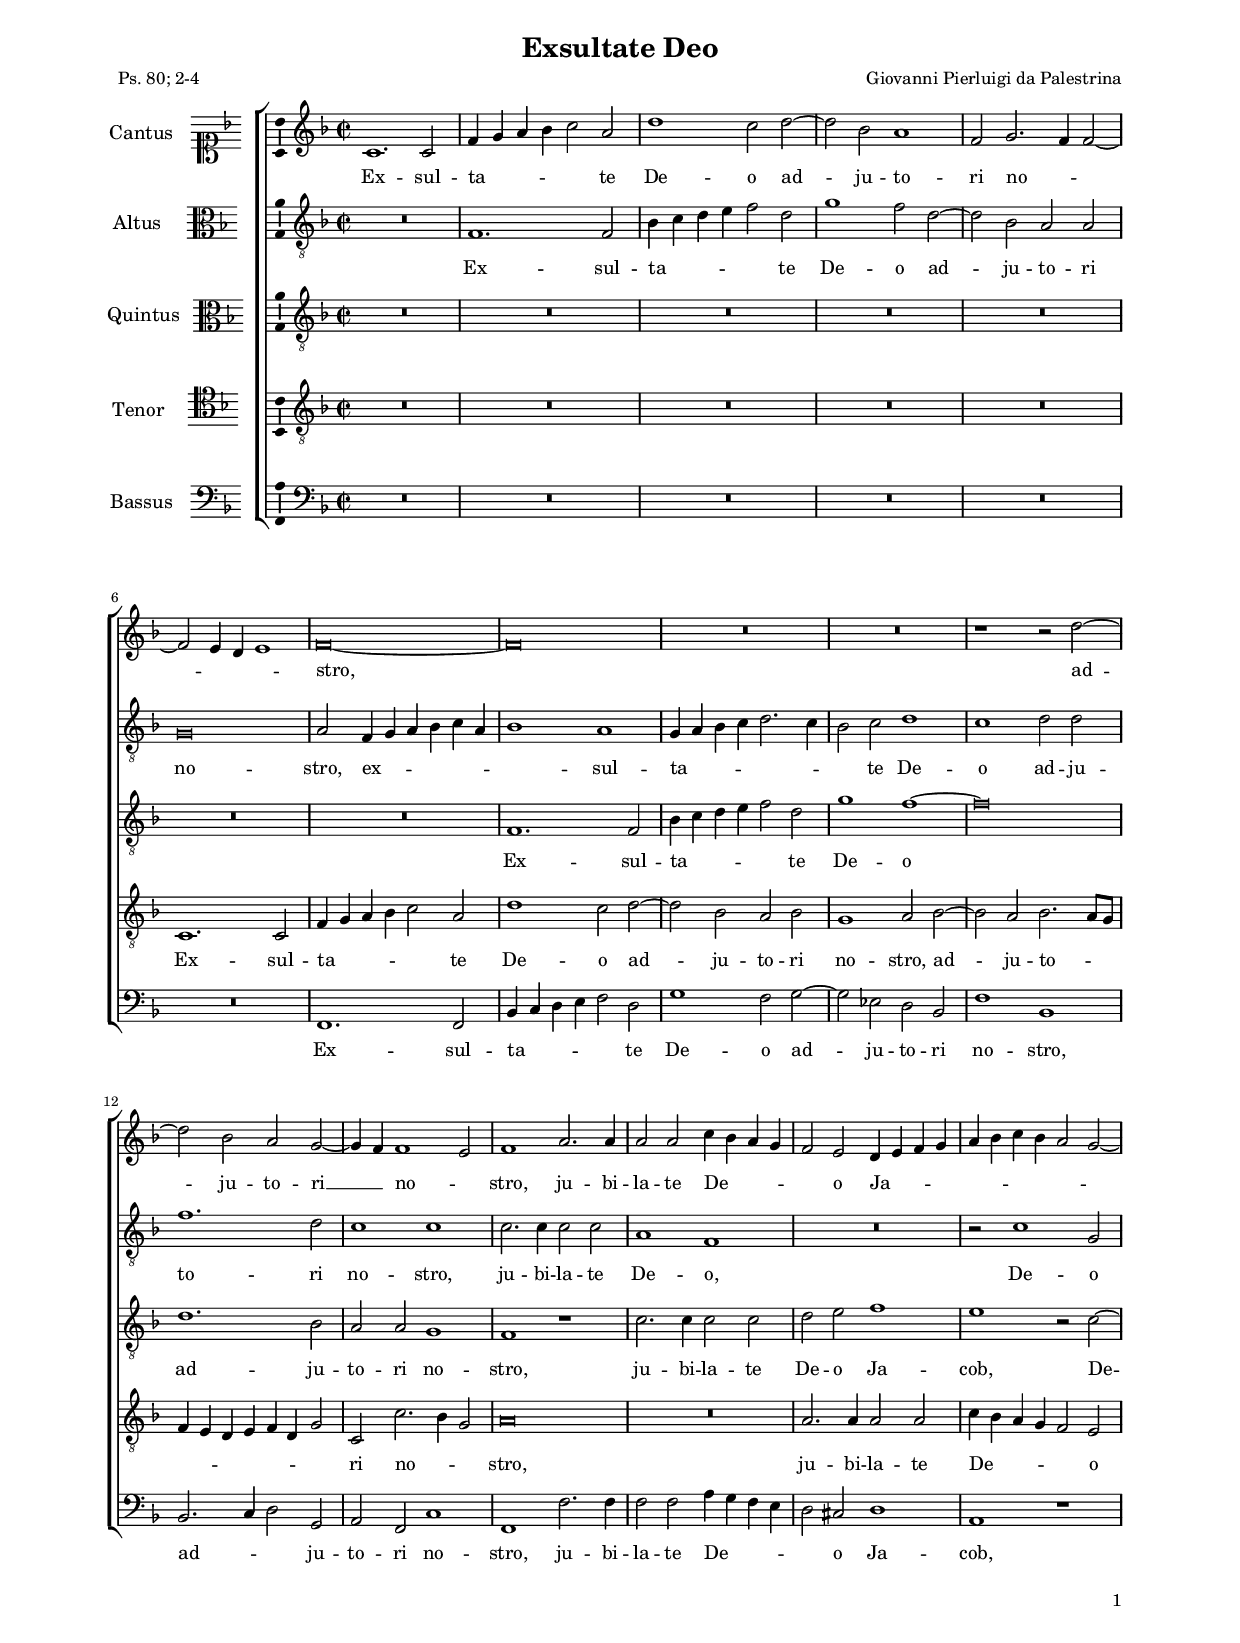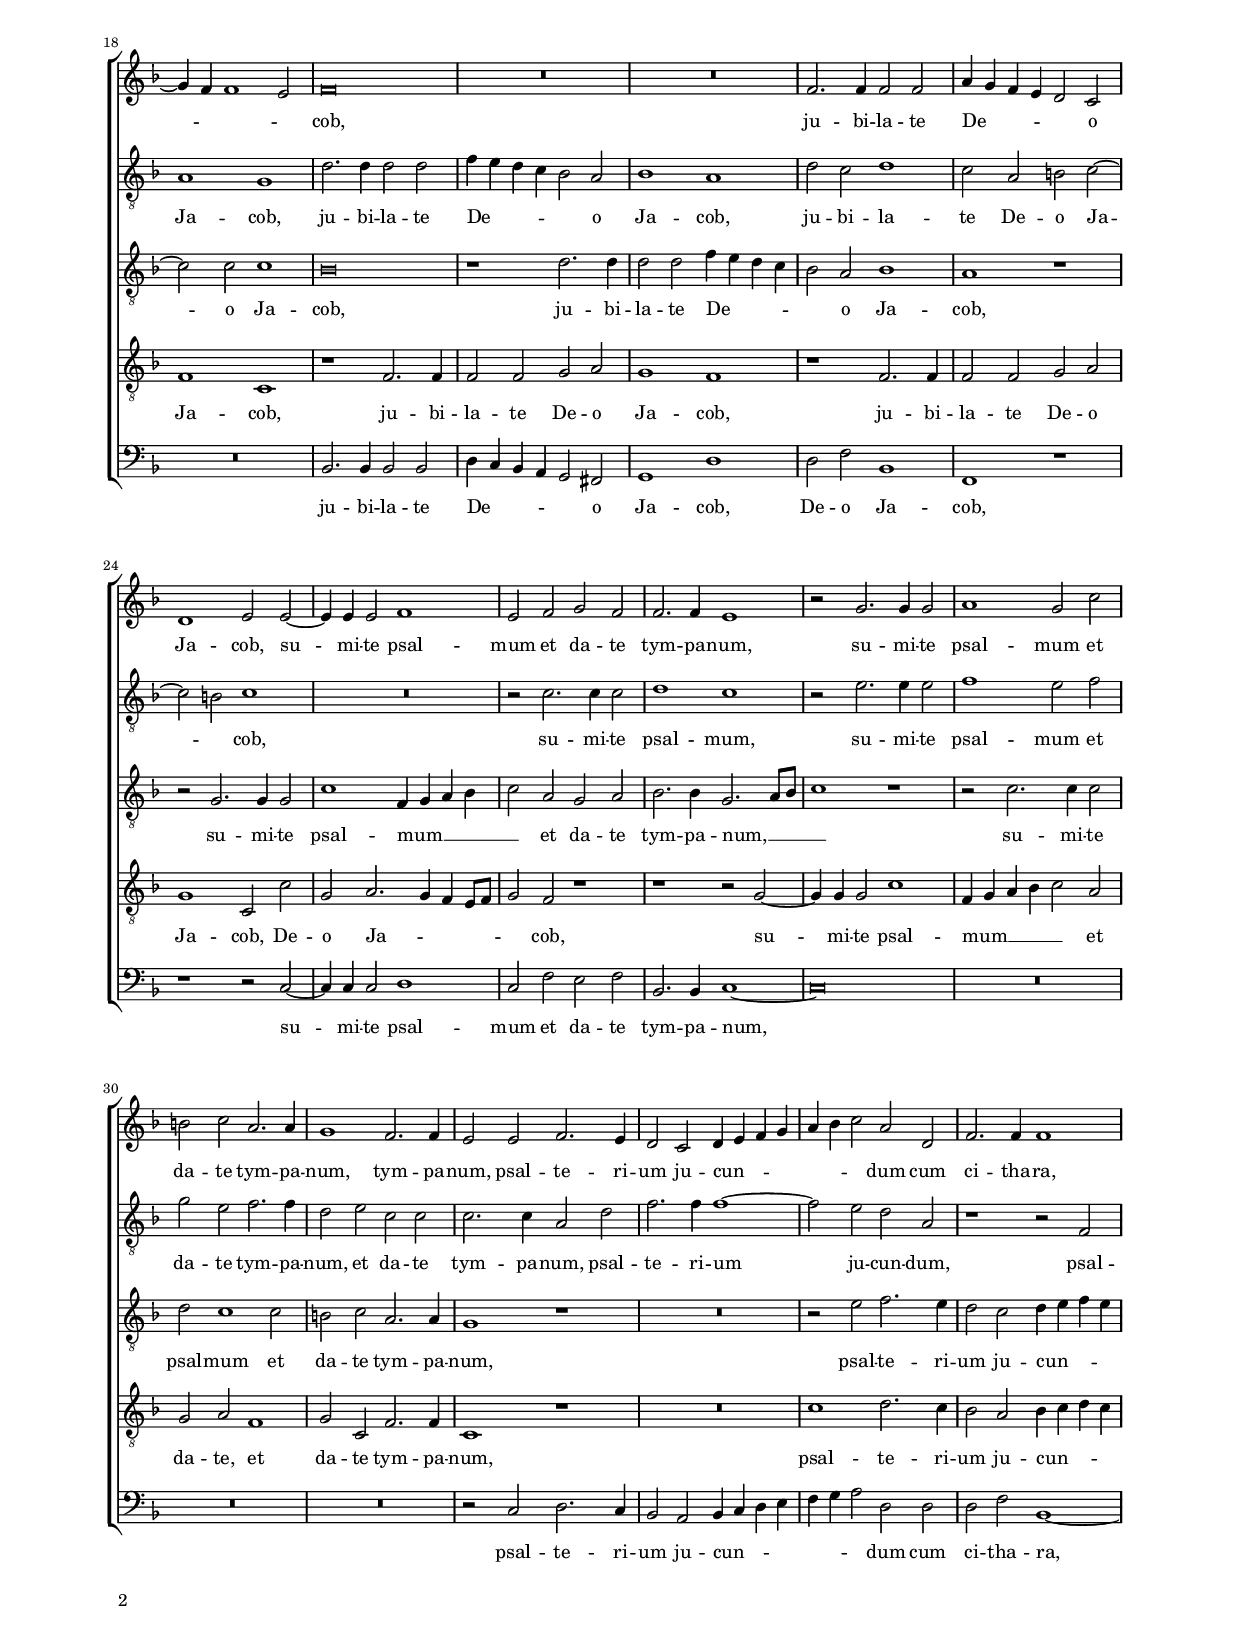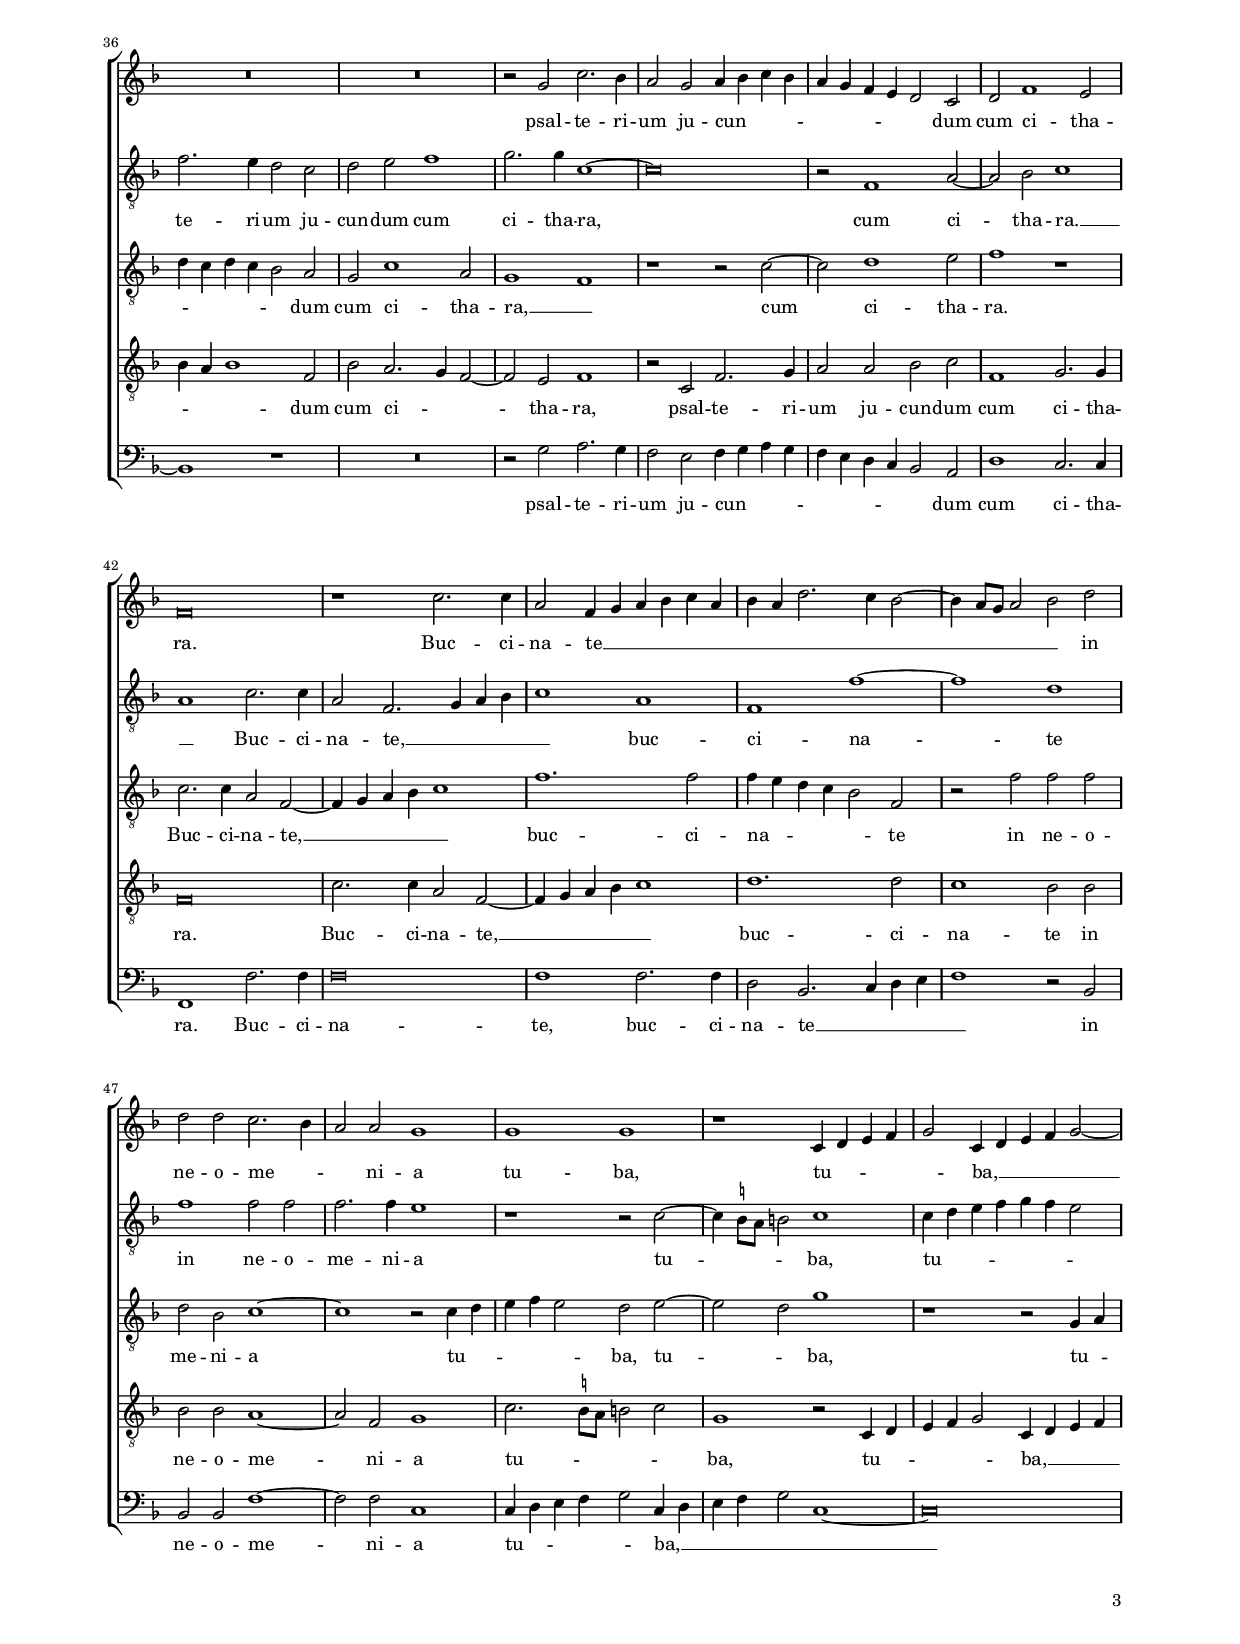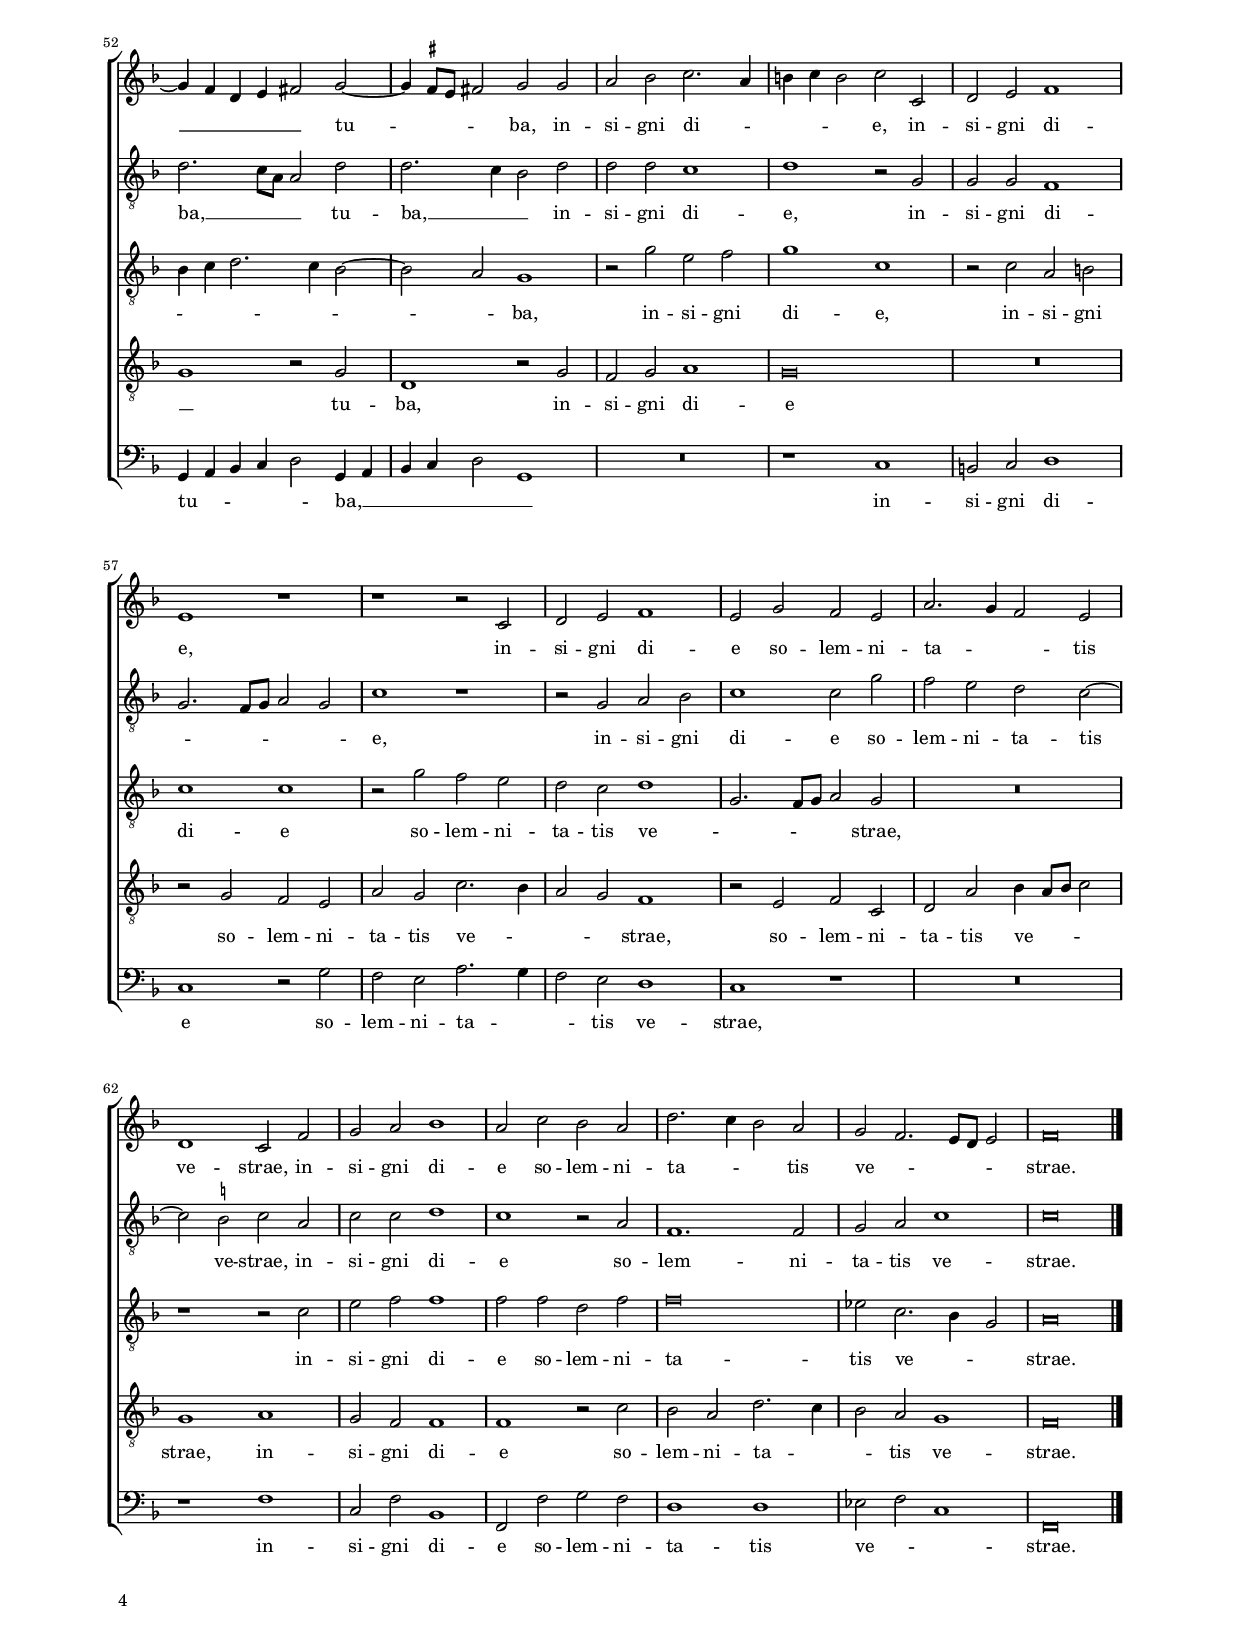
\header
{
	title="Exsultate Deo"
	composer="Giovanni Pierluigi da Palestrina"
	poet="Ps. 80; 2-4"
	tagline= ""
}

\version "2.24.1"
\include "deutsch.ly"
#(set-global-staff-size 15)
% #(set-default-paper-size "letter")
#(ly:set-option 'point-and-click #f)


\paper
	{
	top-margin = 1.8 \cm
	bottom-margin = 1.2 \cm
	left-margin = 2 \cm
	right-margin = 2 \cm
	ragged-bottom = ##f
	ragged-last-bottom = ##f
	print-page-number = ##f
	system-system-spacing = #'((basic-distance . 17) (minimum-distance . 14) (padding . 7) (strechability . 150))
	oddFooterMarkup=\markup   \fill-line { "" \fromproperty #'page:page-number-string }
	evenFooterMarkup=\markup  \fill-line { \fromproperty #'page:page-number-string "" }
	last-bottom-spacing = #'((basic-distance . 12) (minimum-distance . 7) (padding . 4))
	systems-per-page = 3
	page-count = 4
%	min-systems-per-page = 3
	markup-system-spacing.basic-distance = #12
%	print-all-headers = ##t
%	print-first-page-number = ##t
%	first-page-number = 1
	}

	
global = {
	\key f \major
	\time 2/2 \set Score.measureLength = #(ly:make-moment 2/1)
	\skip 1*2*67 \bar "|."
	}

	ficta = { \once \set suggestAccidentals = ##t }

	forget = #(define-music-function (music) (ly:music?) #{
		\accidentalStyle forget
		$music
		\accidentalStyle default
		#})


incipitcantus = \markup { \score {
	{
	\set Staff.instrumentName = \markup { \fontsize #1 "Cantus" }
	\key f \major
	\clef soprano
	s4 \bar ""
	}
	\layout  {
	raggedright = ##t
	indent = 1.6 \cm
	line-width = 2.2\cm
	\context { \Staff \remove Time_signature_engraver }
	\override Staff.Clef.Y-extent = #'(0 . 0)
	}} \hspace #1 }

      
incipitaltus = \markup { \score {
	{
	\set Staff.instrumentName = \markup { \fontsize #1 "Altus" }
	\key f \major
	\clef alto
	s4 \bar ""
	}
	\layout  {
	raggedright = ##t
	indent = 1.6 \cm
	line-width = 2.2\cm
	\context { \Staff \remove Time_signature_engraver }
	\override Staff.Clef.Y-extent = #'(0 . 0)
	}} \hspace #1 }
      
      
incipitquintus = \markup { \score {
	{
	\set Staff.instrumentName = \markup { \fontsize #1 "Quintus" }
	\key f \major
	\clef alto
	s4 \bar ""
	}
	\layout  {
	raggedright = ##t
	indent = 1.6 \cm
	line-width = 2.2\cm
	\context { \Staff \remove Time_signature_engraver }
	\override Staff.Clef.Y-extent = #'(0 . 0)
	}} \hspace #1 }


incipittenor = \markup { \score {
	{
	\set Staff.instrumentName = \markup { \fontsize #1 "Tenor" }
	\key f \major
	\clef tenor
	s4 \bar ""
	}
	\layout  {
	raggedright = ##t
	indent = 1.6 \cm
	line-width = 2.2\cm
	\context { \Staff \remove Time_signature_engraver }
	\override Staff.Clef.Y-extent = #'(0 . 0)
	}} \hspace #1 }
      
      
incipitbassus = \markup { \score {
	{
	\set Staff.instrumentName = \markup { \fontsize #1 "Bassus" }
	\key f \major
	\clef bass
	s4 \bar ""
	}
	\layout  {
	raggedright = ##t
	indent = 1.6 \cm
	line-width = 2.2\cm
	\context { \Staff \remove Time_signature_engraver }
	\override Staff.Clef.Y-extent = #'(0 . 0)
	}} \hspace #1 }


cantus =  \relative c''
	{
	c,1. c2
	f4 g a b c2 a
	d1 c2 d~
	d2 b a1
%5
	f2 g2. f4 f2~ |
	f2 e4 d e1
	f\breve~
	f\breve
	R\breve
%10
	R\breve |
	r1 r2 d'~
	d2 b a g~
	g4 f f1 e2
	f1 a2. a4
%15
	a2 a c4 b a g |
	f2 e d4 e f g
	a4 b c b a2 g~
	g4 f f1 e2
	f\breve
%20
	R\breve |
	R\breve
	f2. f4 f2 f
	a4 g f e d2 c
	d1 e2 e~
%25
	e4 e e2 f1 |
	e2 f g f
	f2. f4 e1
	r2 g2. g4 g2
	a1 g2 c
%30
	h2 c a2. a4 |
	g1 f2. f4
	e2 e f2. e4
	d2 c d4 e f g
	a4 b c2 a d,
%35
	f2. f4 f1 |
	R\breve
	R\breve
	r2 g c2. b4
	a2 g a4 b c b
%40
	a4 g f e d2 c |
	d2 f1 e2
	f\breve
	r1 c'2. c4
	a2 f4 g a b c a
%45
	b4 a d2. c4 b2~ |
	b4 a8 g a2 b d
	d2 d c2. b4
	a2 a g1
	g1 g
%50
	r1 c,4 d e f |
	g2 c,4 d e f g2~
	g4 f d e fis2 g~
	g4 \ficta fis8 e fis!2 g g
	a2 b c2. a4
%55
	h4 c h2 c2 c, |
	d2 e f1
	e1 r
	r1 r2 c
	d2 e f1
%60
	e2 g f e |
	a2. g4 f2 e
	d1 c2 f
	g2 a b1
	a2 c b a
%65
	d2. c4 b2 a |
	g2 f2. e8 d e2
	f\breve |
	}


altus =  \relative c'
	{
	R\breve
	f,1. f2
	b4 c d e f2 d
	g1 f2 d~
%5
	d2 b a a |
	g\breve
	a2 f4 g a b c a
	b1 a
	g4 a b c d2. c4
%10
	b2 c d1 |
	c1 d2 d
	f1. d2
	c1 c
	c2. c4 c2 c
%15
	a1 f |
	R\breve
	r2 c'1 g2
	a1 g
	d'2. d4 d2 d
%20
	f4 e d c b2 a |
	b1 a
	d2 c d1
	c2 a h c~
	c2 h c1
%25
	R\breve |
	r2 c2. c4 c2
	d1 c
	r2 e2. e4 e2
	f1 e2 f
%30
	g2 e f2. f4 |
	d2 e c c
	c2. c4 a2 d
	f2. f4 f1~
	f2 e d a
%35
	r1 r2 f |
	f'2. e4 d2 c
	d2 e f1
	g2. g4 c,1~
	c\breve
%40
	r2 f,1 a2~ |
	a2 b c1
	a1 c2. c4
	a2 f2. g4 a b
	c1 a
%45
	f1 f'~ |
	f1 d
	f1 f2 f
	f2. f4 e1
	r1 r2 c~
%50
	c4 \stemDown \ficta h8 a \stemNeutral h!2 c1 |
	c4 d e f g f e2
	d2. c8 a a2 d
	d2. c4 b2 d
	d2 d c1
%55
	d1 r2 g, |
	g2 g f1
	g2. f8 g a2 g
	c1 r
	r2 g a b
%60
	c1 c2 g' |
	f2 e d c~
	c2 \ficta h c a
	c2 c d1
	c1 r2 a
%65
	f1. f2 |
	g2 a c1
	c\breve |
	}


quintus =  \relative c'
	{
	R\breve
	R\breve
	R\breve
	R\breve
%5
	R\breve |
	R\breve
	R\breve
	f,1. f2
	b4 c d e f2 d
%10
	g1 f~ |
	f\breve
	d1. b2
	a2 a g1
	f1 r
%15
	c'2. c4 c2 c |
	d2 e f1
	e1 r2 c~
	c2 c c1
	b\breve
%20
	r1 d2. d4 |
	d2 d f4 e d c
	b2 a b1
	a1 r
	r2 g2. g4 g2
%25
	c1 f,4 g a b |
	c2 a g a
	b2. b4 g2. a8 b
	c1 r
	r2 c2. c4 c2
%30
	d2 c1 c2 |
	h2 c a2. a4
	g1 r
	R\breve
	r2 e' f2. e4
%35
	d2 c d4 e f e |
	d4 c d c b2 a
	g2 c1 a2
	g1 f
	r1 r2 c'~
%40
	c2 d1 e2 |
	f1 r
	c2. c4 a2 f~
	f4 g a b c1
	f1. f2
%45
	f4 e d c b2 f |
	r2 f' f f
	d2 b c1~
	c1 r2 c4 d
	e4 f e2 d e~
%50
	e2 d g1 |
	r1 r2 g,4 a
	b4 c d2. c4 b2~
	b2 a g1
	r2 g' e f |
%55
	g1 c, |
	r2 c a h
	c1 c
	r2 g' f e
	d2 c d1 |
%60
	g,2. f8 g a2 g |	
	R\breve
	r1 r2 c
	e2 f f1
	f2 f d f
%65
	f\breve |
	es2 c2. b4 g2
	a\breve |
	}


tenor  =  \relative c'
	{
	R\breve
	R\breve
	R\breve
	R\breve
%5
	R\breve |
	c,1. c2
	f4 g a b c2 a
	d1 c2 d~
	d2 b a b
%10
	g1 a2 b~ |
	b2 a b2. a8 g
	f4 e d e f d g2
	c,2 c'2. b4 g2
	a\breve
%15
	R\breve |
	a2. a4 a2 a
	c4 b a g f2 e
	f1 c
	r1 f2. f4
%20
	f2 f g a |
	g1 f
	r1 f2. f4
	f2 f g a
	g1 c,2 c'
%25
	g2 a2. g4 f e8 f |
	g2 f r1
	r1 r2 g~
	g4 g g2 c1
	f,4 g a b c2 a
%30
	g2 a f1 |
	g2 c, f2. f4
	c1 r
	R\breve
	c'1 d2. c4
%35
	b2 a b4 c d c |
	b4 a b1 f2
	b2 a2. g4 f2~
	f2 e f1
	r2 c f2. g4
%40
	a2 a b c |
	f,1 g2. g4
	f\breve
	c'2. c4 a2 f~
	f4 g a b c1
%45
	d1. d2 |
	c1 b2 b
	b2 b a1~
	a2 f g1
	c2. \stemDown \ficta h8 a \stemNeutral h!2 c
%50
	g1 r2 c,4 d |
	e4 f g2 c,4 d e f
	g1 r2 g
	d1 r2 g
	f2 g a1
%55
	g\breve |
	R\breve
	r2 g f e
	a2 g c2. b4
	a2 g f1
%60
	r2 e f c |
	d2 a' b4 a8 b c2
	g1 a
	g2 f f1
	f1 r2 c'
%65
	b2 a d2. c4 |
	b2 a g1
	f\breve |
	}


bassus  =  \relative c
	{
	R\breve
	R\breve
	R\breve
	R\breve
%5
	R\breve |
	R\breve
	f,1. f2
	b4 c d e f2 d
	g1 f2 g~
%10
	g2 es d b |
	f'1 b,
	b2. c4 d2 g,
	a2 f c'1
	f,1 f'2. f4
%15
	f2 f a4 g f e |
	d2 cis d1
	a1 r
	R\breve
	b2. b4 b2 b
%20
	d4 c b a g2 fis |
	g1 d'
	d2 f b,1
	f1 r
	r1 r2 c'~
%25
	c4 c c2 d1 |
	c2 f e f
	b,2. b4 c1~
	c\breve
	R\breve
%30
	R\breve |
	R\breve
	r2 c d2. c4
	b2 a b4 c d e
	f4 g a2 d, d
%35
	d2 f b,1~ | 
	b1 r
	R\breve
	r2 g' a2. g4
	f2 e f4 g a g
%40
	f4 e d c b2 a |
	d1 c2. c4
	f,1 f'2. f4
	f\breve
	f1 f2. f4
%45
	d2 b2. c4 d e |
	f1 r2 b,
	b2 b f'1~
	f2 f c1
	c4 d e f g2 c,4 d
%50
	e4 f g2 c,1~ |
	c\breve
	g4 a b c d2 g,4 a
	b4 c d2 g,1
	R\breve
%55
	r1 c |
	h2 c d1
	c1 r2 g'
	f2 e a2. g4
	f2 e d1
%60
	c1 r |
	R\breve
	r1 f
	c2 f b,1
	f2 f' g f
%65
	d1 d |
	es2 f c1
	f,\breve |
	}


lyricscantus = \lyricmode {
	Ex -- sul -- ta -- _ _ _ _ te De -- o ad -- ju -- to -- ri no -- _ _ _ _ _ stro,
	ad -- ju -- to -- ri __ _ no -- _ stro,
	ju -- bi -- la -- te De -- _ _ _ _ o Ja -- _ _ _ _ _ _ _ _ _ _ _ _ cob,
	ju -- bi -- la -- te De -- _ _ _ _ o Ja -- cob,
	su -- mi -- te psal -- mum
	et da -- te tym -- pa -- num,
	su -- mi -- te psal -- mum	
	et da -- te tym -- pa -- num,
	tym -- pa -- num,
	psal -- te -- ri -- um ju -- cun -- _ _ _ _ _ _ dum
	cum ci -- tha -- ra,
	psal -- te -- ri -- um ju -- cun -- _ _ _ _ _ _ _ _ dum
	cum ci -- tha -- ra.
	Buc -- ci -- na -- te __ _ _ _ _ _ _ _ _ _ _ _ _ _ _ 
	in ne -- o -- me -- _ _ ni -- a tu -- ba,
	tu -- _ _ _ _ ba, __ _ _ _ _ _ _ _ _
	tu -- _ _ _ ba,
	in -- si -- gni di -- _ _ _ _ e,
	in -- si -- gni di -- e,
	in -- si -- gni di -- e
	so -- lem -- ni -- ta -- _ _ tis ve -- strae,
	in -- si -- gni di -- e
	so -- lem -- ni -- ta -- _ _ tis ve -- _ _ _ _ strae.
	}


lyricsaltus = \lyricmode {
	Ex -- sul -- ta -- _ _ _ _ te De -- o ad -- ju -- to -- ri no -- stro,
	ex -- _ _ _ _ _ _ sul -- ta -- _ _ _ _ _ _ te De -- o ad -- ju -- to -- ri no -- stro,
	ju -- bi -- la -- te De -- o,
	De -- o Ja -- cob,
	ju -- bi -- la -- te De -- _ _ _ _ o Ja -- cob,
	ju -- bi -- la -- te De -- o Ja -- _ cob,
	su -- mi -- te psal -- mum,
	su -- mi -- te psal -- mum
	et da -- te tym -- pa -- num,
	et da -- te tym -- pa -- num,
	psal -- te -- ri -- um ju -- cun -- dum,
	psal -- te -- ri -- um ju -- cun -- dum
	cum ci -- tha -- ra,
	cum ci -- tha -- ra. __ _ 
	Buc -- ci -- na -- te, __ _ _ _ _ 
	buc -- ci -- na -- te
	in ne -- o -- me -- ni -- a tu -- _ _ _ ba,
	tu -- _ _ _ _ _ _ ba, __ _ _ _
	tu -- ba, __ _ _
	in -- si -- gni di -- e,
	in -- si -- gni di -- _ _ _ _ _ e,
	in -- si -- gni di -- e
	so -- lem -- ni -- ta -- tis ve -- strae,
	in -- si -- gni di -- e
	so -- lem -- ni -- ta -- tis ve -- strae.
	}


lyricsquintus = \lyricmode {
	Ex -- sul -- ta -- _ _ _ _ te De -- o ad -- ju -- to -- ri no -- stro,
	ju -- bi -- la -- te De -- o Ja -- cob,
	De -- o Ja -- cob,
	ju -- bi -- la -- te De -- _ _ _ _ o Ja -- cob,
	su -- mi -- te psal -- mum __ _ _ _ _
	et da -- te tym -- pa -- num, __ _ _ _
	su -- mi -- te psal -- mum
	et da -- te tym -- pa -- num,
	psal -- te -- ri -- um ju -- cun -- _ _ _ _ _ _ _ _ dum
	cum ci -- tha -- ra, __ _
	cum ci -- tha -- ra.
	Buc -- ci -- na -- te, __ _ _ _ _
	buc -- ci -- na -- _ _ _ _ te
	in ne -- o -- me -- ni -- a tu -- _ _ _ _ ba,
	tu -- _ ba,
	tu -- _ _ _ _ _ _ _ ba,
	in -- si -- gni di -- e,
	in -- si -- gni di -- e
	so -- lem -- ni -- ta -- tis ve -- _ _ _ _ strae,
	in -- si -- gni di -- e
	so -- lem -- ni -- ta -- tis ve -- _ _ strae.
	}


lyricstenor = \lyricmode {
	Ex -- sul -- ta -- _ _ _ _ te De -- o ad -- ju -- to -- ri no -- stro,
	ad -- ju -- to -- _ _ _ _ _ _ _ _ _ ri no -- _ _ stro,
	ju -- bi -- la -- te De -- _ _ _ _ o Ja -- cob,
	ju -- bi -- la -- te De -- o Ja -- cob,
	ju -- bi -- la -- te De -- o Ja -- cob,
	De -- o Ja -- _ _ _ _ _ cob,
	su -- mi -- te psal -- mum __ _ _ _ _
	et da -- te,
	et da -- te tym -- pa -- num,
	psal -- te -- ri -- um ju -- cun -- _ _ _ _ _ _ dum
	cum ci -- _ _ tha -- ra,
	psal -- te -- ri -- um ju -- cun -- dum
	cum ci -- tha -- ra.
	Buc -- ci -- na -- te, __ _ _ _ _
	buc -- ci -- na -- te
	in ne -- o -- me -- ni -- a tu -- _ _ _ _ ba,
	tu -- _ _ _ _ ba, __ _ _ _ _
	tu -- ba,
	in -- si -- gni di -- e
	so -- lem -- ni -- ta -- tis ve -- _ _ _ strae,
	so -- lem -- ni -- ta -- tis ve -- _ _ _ strae,
	in -- si -- gni di -- e
	so -- lem -- ni -- ta -- _ _ tis ve -- strae.
	}


lyricsbassus = \lyricmode {
	Ex -- sul -- ta -- _ _ _ _ te De -- o ad -- ju -- to -- ri no -- stro,
	ad -- _ _ ju -- to -- ri no -- stro,
	ju -- bi -- la -- te De -- _ _ _ _ o Ja -- cob,
	ju -- bi -- la -- te De -- _ _ _ _ o Ja -- cob,
	De -- o Ja -- cob,
	su -- mi -- te psal -- mum et da -- te tym -- pa -- num,
	psal -- te -- ri -- um ju -- cun -- _ _ _ _ _ _ dum cum ci -- tha -- ra,
	psal -- te -- ri -- um ju -- cun -- _ _ _ _ _ _ _ _ dum cum ci -- tha -- ra.
	Buc -- ci -- na -- te,
	buc -- ci -- na -- te __ _ _ _ _
	in ne -- o -- me -- ni -- a
	tu -- _ _ _ _ ba, __ _ _ _ _ _
	tu -- _ _ _ _ ba, __ _ _ _ _ _
	in -- si -- gni di -- e
	so -- lem -- ni -- ta -- _ _ tis ve -- strae,
	in -- si -- gni di -- e
	so -- lem -- ni -- ta -- tis ve -- _ _ strae.
	}


\score
{  
	\transpose c c {
	\new ChoirStaff \with { \override StaffGrouper.staff-staff-spacing.basic-distance = #12 }
	<<

	\new Staff << \global
	\new Voice="v1" {
		\set Staff.instrumentName=\incipitcantus
%		\set Staff.instrumentName= "S"
		\set Staff.midiInstrument = "reed organ"
		\clef violin
		\cantus }
	\new Lyrics \lyricsto "v1" {\lyricscantus }
	>>


	\new Staff << \global
	\new Voice="v2" {
		\set Staff.instrumentName=\incipitaltus
%		\set Staff.instrumentName= "A"
		\set Staff.midiInstrument = "reed organ"
		\clef "G_8" % violin
		\altus}
	\new Lyrics \lyricsto "v2" {\lyricsaltus }
	>>


	\new Staff << \global
	\new Voice="v5" {
		\set Staff.instrumentName=\incipitquintus
%		\set Staff.instrumentName= "Q"
		\set Staff.midiInstrument = "reed organ"
		\clef "G_8" % violin
		\quintus}
	\new Lyrics \lyricsto "v5" {\lyricsquintus }
	>>


	\new Staff << \global
	\new Voice="v3" {
		\set Staff.instrumentName=\incipittenor
%		\set Staff.instrumentName= "T"
		\set Staff.midiInstrument = "reed organ"
		\clef "G_8"
		\tenor }
	\new Lyrics \lyricsto "v3" {\lyricstenor }
	>>


	\new Staff << \global
	\new Voice="v4" {
		\set Staff.instrumentName=\incipitbassus
%		\set Staff.instrumentName= "B"
		\set Staff.midiInstrument = "reed organ"
		\clef bass 
		\bassus }
	\new Lyrics \lyricsto "v4" {\lyricsbassus}
	>>

	>>
	} % transpose

	\layout
	{
	indent = 2.5\cm
	\context { \Lyrics \override VerticalAxisGroup.nonstaff-relatedstaff-spacing.padding = #1.5 }
%	\context { \Lyrics \override LyricText.font-size = #1 }
	\context { \Staff \override TimeSignature.break-visibility = #end-of-line-invisible }
	\context { \Staff \consists Ambitus_engraver }
	\context { \Score \override BarNumber.padding = #2 }
	\context { \Voice \override NoteHead.style = #'baroque }
	}

\midi
	{
    	\tempo 2 = 90
	}

}


% EOF
